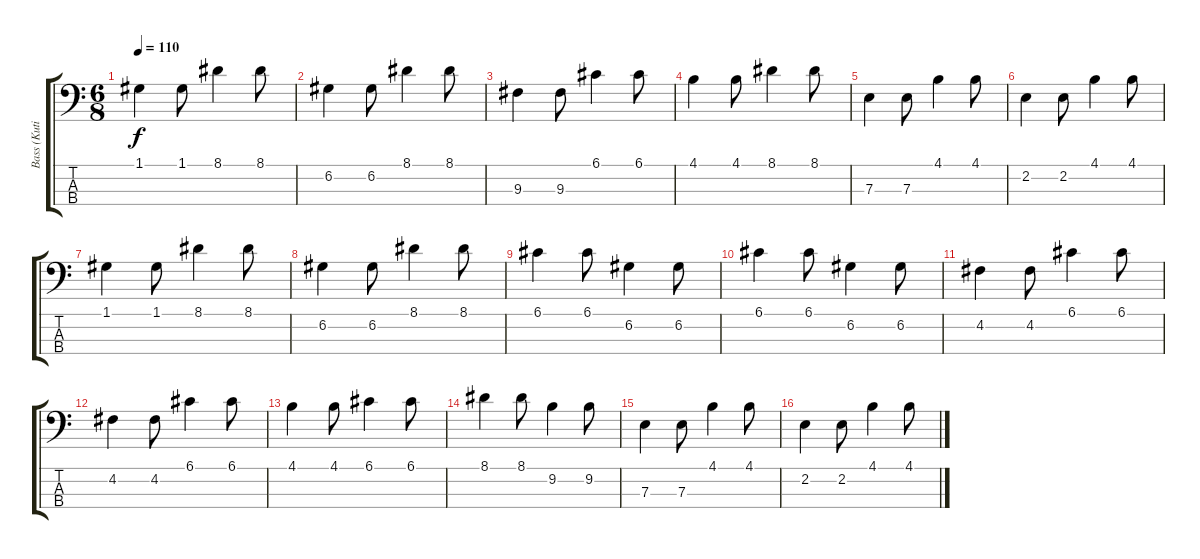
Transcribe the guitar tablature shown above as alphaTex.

\track ("Bass (Kutikov)" "Bass (Kuti") {instrument electricbassfinger}
\staff {score tabs}
\tuning (G2 D2 A1 E1) {hide}
\ts (6 8)
\tempo 110
\clef f4
\ks c
1.1.4{dy f} 1.1.8 8.1.4 8.1.8 |
6.2.4 6.2.8 8.1.4 8.1.8 |
9.3.4 9.3.8 6.1.4 6.1.8 |
4.1.4 4.1.8 8.1.4 8.1.8 |
7.3.4 7.3.8 4.1.4 4.1.8 |
2.2.4 2.2.8 4.1.4 4.1.8 |
1.1.4 1.1.8 8.1.4 8.1.8 |
6.2.4 6.2.8 8.1.4 8.1.8 |
6.1.4 6.1.8 6.2.4 6.2.8 |
6.1.4 6.1.8 6.2.4 6.2.8 |
4.2.4 4.2.8 6.1.4 6.1.8 |
4.2.4 4.2.8 6.1.4 6.1.8 |
4.1.4 4.1.8 6.1.4 6.1.8 |
8.1.4 8.1.8 9.2.4 9.2.8 |
7.3.4 7.3.8 4.1.4 4.1.8 |
2.2.4 2.2.8 4.1.4 4.1.8
